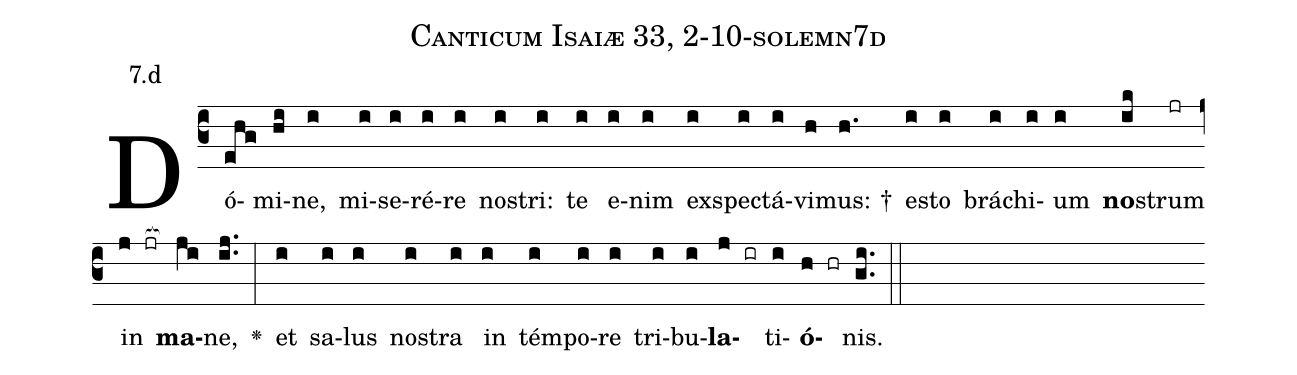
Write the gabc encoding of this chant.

name: Canticum Isaiæ 33, 2-10-solemn7d;
annotation: 7.d;
%%
(c3)Dó(ehg)mi(hi)ne,(i) mi(i)se(i)ré(i)re(i) no(i)stri:(i) te(i) e(i)nim(i) ex(i)spe(i)ctá(i)vi(h)mus: †(h.) e(i)sto(i) brá(i)chi(i)um(i) <b>no</b>(ik)strum(jr) in(j jr[ocb:1{]) <b>ma</b>(ji[ocb:0}])ne,(ij..) <v>\greheightstar</v>(:) et(i) sa(i)lus(i) no(i)stra(i) in(i) tém(i)po(i)re(i) tri(i)bu(i)<b>la</b>(j ir)ti(i)<b>ó</b>(h hr)nis.(gi..) (::)


%E(i) u(i) o(j) u(i) a(h) e.(gi..) (::)
